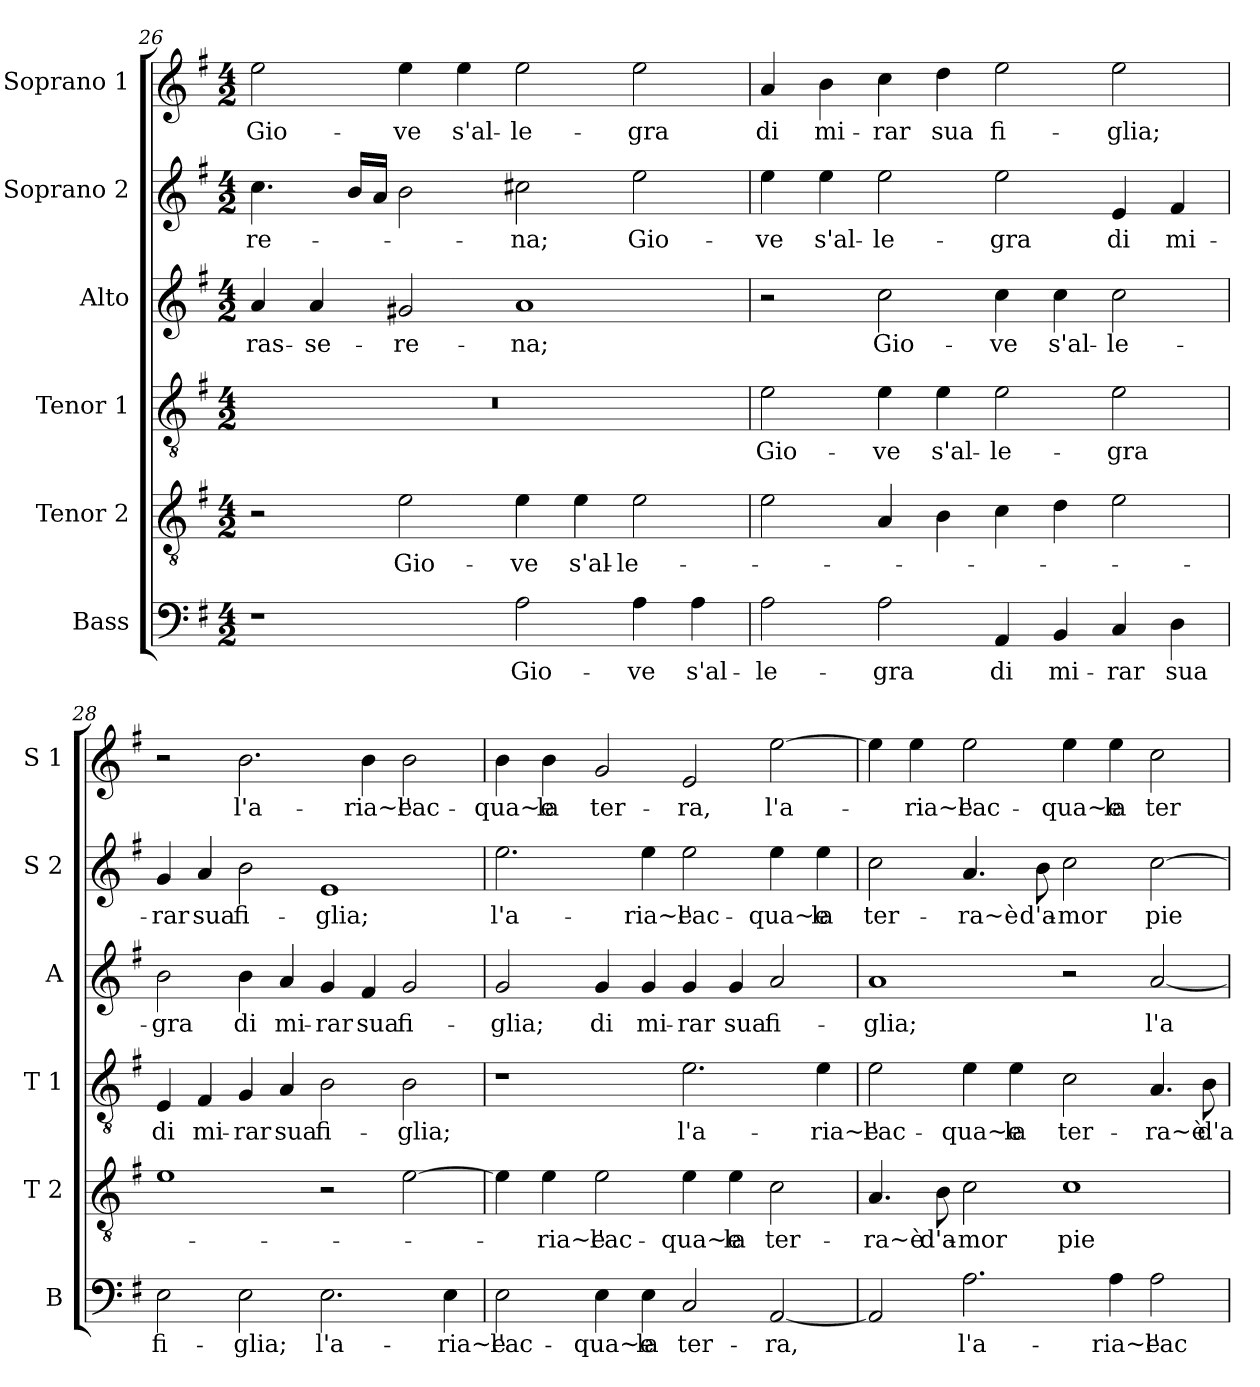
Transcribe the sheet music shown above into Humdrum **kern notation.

**kern	**text	**kern	**text	**kern	**text	**kern	**text	**kern	**text	**kern	**text
*part6	*part6	*part5	*part5	*part4	*part4	*part3	*part3	*part2	*part2	*part1	*part1
*staff6	*staff6	*staff5	*staff5	*staff4	*staff4	*staff3	*staff3	*staff2	*staff2	*staff1	*staff1
*I"Bass	*	*I"Tenor 2	*	*I"Tenor 1	*	*I"Alto	*	*I"Soprano 2	*	*I"Soprano 1	*
*I'B	*	*I'T 2	*	*I'T 1	*	*I'A	*	*I'S 2	*	*I'S 1	*
*clefF4	*	*clefGv2	*	*clefGv2	*	*clefG2	*	*clefG2	*	*clefG2	*
*k[f#]	*	*k[f#]	*	*k[f#]	*	*k[f#]	*	*k[f#]	*	*k[f#]	*
*G:	*	*G:	*	*G:	*	*G:	*	*G:	*	*G:	*
*M4/2	*	*M4/2	*	*M4/2	*	*M4/2	*	*M4/2	*	*M4/2	*
=26	=26	=26	=26	=26	=26	=26	=26	=26	=26	=26	=26
!	!	!	!	!	!	!	!LO:LY:b	!	!LO:LY:b	!	!LO:LY:b
1r	.	2r	.	0r	.	4a/	ras-	4.cc\	-re-	2ee\	Gio-
!	!	!	!	!	!	!	!LO:LY:b	!	!	!	!
.	.	.	.	.	.	4a/	-se-	.	.	.	.
.	.	.	.	.	.	.	.	16b/LL	.	.	.
.	.	.	.	.	.	.	.	16a/JJ	.	.	.
!	!	!	!LO:LY:b	!	!	!	!LO:LY:b	!	!	!	!LO:LY:b
.	.	2e\	Gio-	.	.	2g#X/	-re-	2b\	.	4ee\	-ve
!	!	!	!	!	!	!	!	!	!	!	!LO:LY:b
.	.	.	.	.	.	.	.	.	.	4ee\	s'al-
!	!LO:LY:b	!	!LO:LY:b	!	!	!	!LO:LY:b	!	!LO:LY:b	!	!LO:LY:b
2A\	Gio-	4e\	-ve	.	.	1a	-na;	2cc#X\	-na;	2ee\	-le-
!	!	!	!LO:LY:b	!	!	!	!	!	!	!	!
.	.	4e\	s'al-	.	.	.	.	.	.	.	.
!	!LO:LY:b	!	!LO:LY:b	!	!	!	!	!	!LO:LY:b	!	!LO:LY:b
4A\	-ve	2e\	-le-	.	.	.	.	2ee\	Gio-	2ee\	-gra
!	!LO:LY:b	!	!	!	!	!	!	!	!	!	!
4A\	s'al-	.	.	.	.	.	.	.	.	.	.
=27	=27	=27	=27	=27	=27	=27	=27	=27	=27	=27	=27
!	!LO:LY:b	!	!	!	!LO:LY:b	!	!	!	!LO:LY:b	!	!LO:LY:b
2A\	-le-	2e\	.	2e\	Gio-	2r	.	4ee\	-ve	4a/	di
!	!	!	!	!	!	!	!	!	!LO:LY:b	!	!LO:LY:b
.	.	.	.	.	.	.	.	4ee\	s'al-	4b\	mi-
!	!LO:LY:b	!	!	!	!LO:LY:b	!	!LO:LY:b	!	!LO:LY:b	!	!LO:LY:b
2A\	-gra	4A/	.	4e\	-ve	2cc\	Gio-	2ee\	-le-	4cc\	-rar
!	!	!	!	!	!LO:LY:b	!	!	!	!	!	!LO:LY:b
.	.	4B\	.	4e\	s'al-	.	.	.	.	4dd\	sua
!	!LO:LY:b	!	!	!	!LO:LY:b	!	!LO:LY:b	!	!LO:LY:b	!	!LO:LY:b
4AA/	di	4c\	.	2e\	-le-	4cc\	-ve	2ee\	-gra	2ee\	fi-
!	!LO:LY:b	!	!	!	!	!	!LO:LY:b	!	!	!	!
4BB/	mi-	4d\	.	.	.	4cc\	s'al-	.	.	.	.
!	!LO:LY:b	!	!	!	!LO:LY:b	!	!LO:LY:b	!	!LO:LY:b	!	!LO:LY:b
4C/	-rar	2e\	.	2e\	-gra	2cc\	-le-	4e/	di	2ee\	-glia;
!	!LO:LY:b	!	!	!	!	!	!	!	!LO:LY:b	!	!
4D\	sua	.	.	.	.	.	.	4f#/	mi-	.	.
!!LO:LB:g=z
=28	=28	=28	=28	=28	=28	=28	=28	=28	=28	=28	=28
!	!LO:LY:b	!	!	!	!LO:LY:b	!	!LO:LY:b	!	!LO:LY:b	!	!
2E\	fi-	1e	.	4E/	di	2b\	-gra	4g/	-rar	2r	.
!	!	!	!	!	!LO:LY:b	!	!	!	!LO:LY:b	!	!
.	.	.	.	4F#/	mi-	.	.	4a/	sua	.	.
!	!LO:LY:b	!	!	!	!LO:LY:b	!	!LO:LY:b	!	!LO:LY:b	!	!LO:LY:b
2E\	-glia;	.	.	4G/	-rar	4b\	di	2b\	fi-	2.b\	l'a-
!	!	!	!	!	!LO:LY:b	!	!LO:LY:b	!	!	!	!
.	.	.	.	4A/	sua	4a/	mi-	.	.	.	.
!	!LO:LY:b	!	!	!	!LO:LY:b	!	!LO:LY:b	!	!LO:LY:b	!	!
2.E\	l'a-	2r	.	2B\	fi-	4g/	-rar	1e	-glia;	.	.
!	!	!	!	!	!	!	!LO:LY:b	!	!	!	!LO:LY:b
.	.	.	.	.	.	4f#/	sua	.	.	4b\	-ria~e
!	!	!	!	!	!LO:LY:b	!	!LO:LY:b	!	!	!	!LO:LY:b
.	.	[2e\	.	2B\	-glia;	2g/	fi-	.	.	2b\	l'ac-
!	!LO:LY:b	!	!	!	!	!	!	!	!	!	!
4E\	-ria~e	.	.	.	.	.	.	.	.	.	.
=29	=29	=29	=29	=29	=29	=29	=29	=29	=29	=29	=29
!	!LO:LY:b	!	!	!	!	!	!LO:LY:b	!	!LO:LY:b	!	!LO:LY:b
2E\	l'ac-	4e\]	.	1r	.	2g/	-glia;	2.ee\	l'a-	4b\	-qua~e
!	!	!	!LO:LY:b	!	!	!	!	!	!	!	!LO:LY:b
.	.	4e\	-ria~e	.	.	.	.	.	.	4b\	la
!	!LO:LY:b	!	!LO:LY:b	!	!	!	!LO:LY:b	!	!	!	!LO:LY:b
4E\	-qua~e	2e\	l'ac-	.	.	4g/	di	.	.	2g/	ter-
!	!LO:LY:b	!	!	!	!	!	!LO:LY:b	!	!LO:LY:b	!	!
4E\	la	.	.	.	.	4g/	mi-	4ee\	-ria~e	.	.
!	!LO:LY:b	!	!LO:LY:b	!	!LO:LY:b	!	!LO:LY:b	!	!LO:LY:b	!	!LO:LY:b
2C/	ter-	4e\	-qua~e	2.e\	l'a-	4g/	-rar	2ee\	l'ac-	2e/	-ra,
!	!	!	!LO:LY:b	!	!	!	!LO:LY:b	!	!	!	!
.	.	4e\	la	.	.	4g/	sua	.	.	.	.
!	!LO:LY:b	!	!LO:LY:b	!	!	!	!LO:LY:b	!	!LO:LY:b	!	!LO:LY:b
[2AA/	-ra,	2c\	ter-	.	.	2a/	fi-	4ee\	-qua~e	[2ee\	l'a-
!	!	!	!	!	!LO:LY:b	!	!	!	!LO:LY:b	!	!
.	.	.	.	4e\	-ria~e	.	.	4ee\	la	.	.
!!LO:PB:g=z
=30	=30	=30	=30	=30	=30	=30	=30	=30	=30	=30	=30
!	!	!	!LO:LY:b	!	!LO:LY:b	!	!LO:LY:b	!	!LO:LY:b	!	!
2AA/]	.	4.A/	-ra~è	2e\	l'ac-	1a	-glia;	2cc\	ter-	4ee\]	.
!	!	!	!	!	!	!	!	!	!	!	!LO:LY:b
.	.	.	.	.	.	.	.	.	.	4ee\	-ria~e
!	!	!	!LO:LY:b	!	!	!	!	!	!	!	!
.	.	8B\	d'a-	.	.	.	.	.	.	.	.
!	!LO:LY:b	!	!LO:LY:b	!	!LO:LY:b	!	!	!	!LO:LY:b	!	!LO:LY:b
2.A\	l'a-	2c\	-mor	4e\	-qua~e	.	.	4.a/	-ra~è	2ee\	l'ac-
!	!	!	!	!	!LO:LY:b	!	!	!	!	!	!
.	.	.	.	4e\	la	.	.	.	.	.	.
!	!	!	!	!	!	!	!	!	!LO:LY:b	!	!
.	.	.	.	.	.	.	.	8b\	d'a-	.	.
!	!	!	!LO:LY:b	!	!LO:LY:b	!	!	!	!LO:LY:b	!	!LO:LY:b
.	.	1c	pie-	2c\	ter-	2r	.	2cc\	-mor	4ee\	-qua~e
!	!LO:LY:b	!	!	!	!	!	!	!	!	!	!LO:LY:b
4A\	-ria~e	.	.	.	.	.	.	.	.	4ee\	la
!	!LO:LY:b	!	!	!	!LO:LY:b	!	!LO:LY:b	!	!LO:LY:b	!	!LO:LY:b
2A\	l'ac-	.	.	4.A/	-ra~è	[2a/	l'a-	[2cc\	pie-	2cc\	ter-
!	!	!	!	!	!LO:LY:b	!	!	!	!	!	!
.	.	.	.	8B\	d'a-	.	.	.	.	.	.
=	=	=	=	=	=	=	=	=	=	=	=
*-	*-	*-	*-	*-	*-	*-	*-	*-	*-	*-	*-
